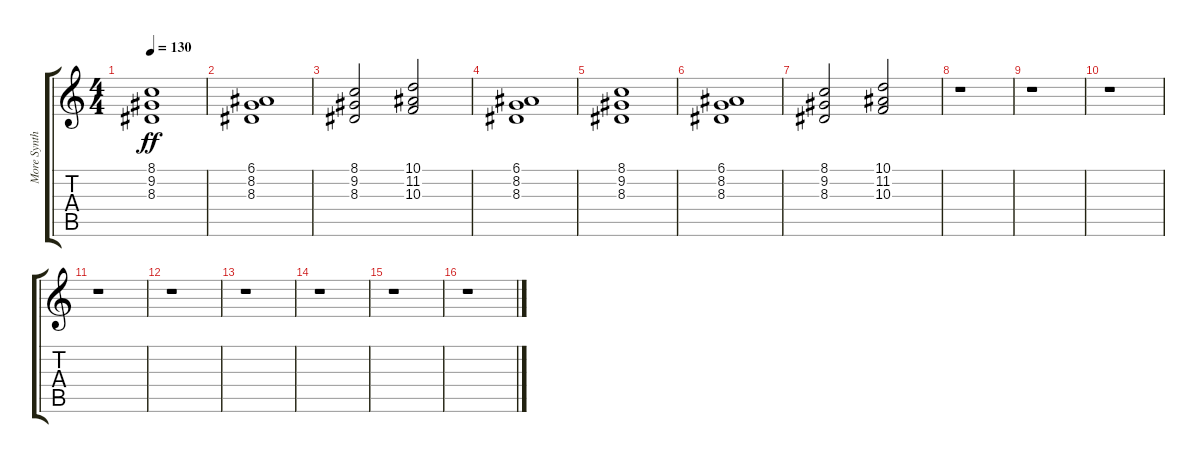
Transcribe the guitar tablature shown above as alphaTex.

\track ("More Synth" "More Synth") {instrument synthbrass1}
\staff {score tabs}
\tuning (E4 B3 G3 D3 A2 E2) {hide}
\ts (4 4)
\tempo 130
\clef g2
\ks c
(8.1 9.2 8.3).1{dy ff} |
(6.1 8.2 8.3).1 |
(8.1 9.2 8.3).2 (10.1 11.2 10.3).2 |
(6.1 8.2 8.3).1 |
(8.1 9.2 8.3).1 |
(6.1 8.2 8.3).1 |
(8.1 9.2 8.3).2 (10.1 11.2 10.3).2 |
r.1 |
r.1 |
r.1 |
r.1 |
r.1 |
r.1 |
r.1 |
r.1 |
r.1
